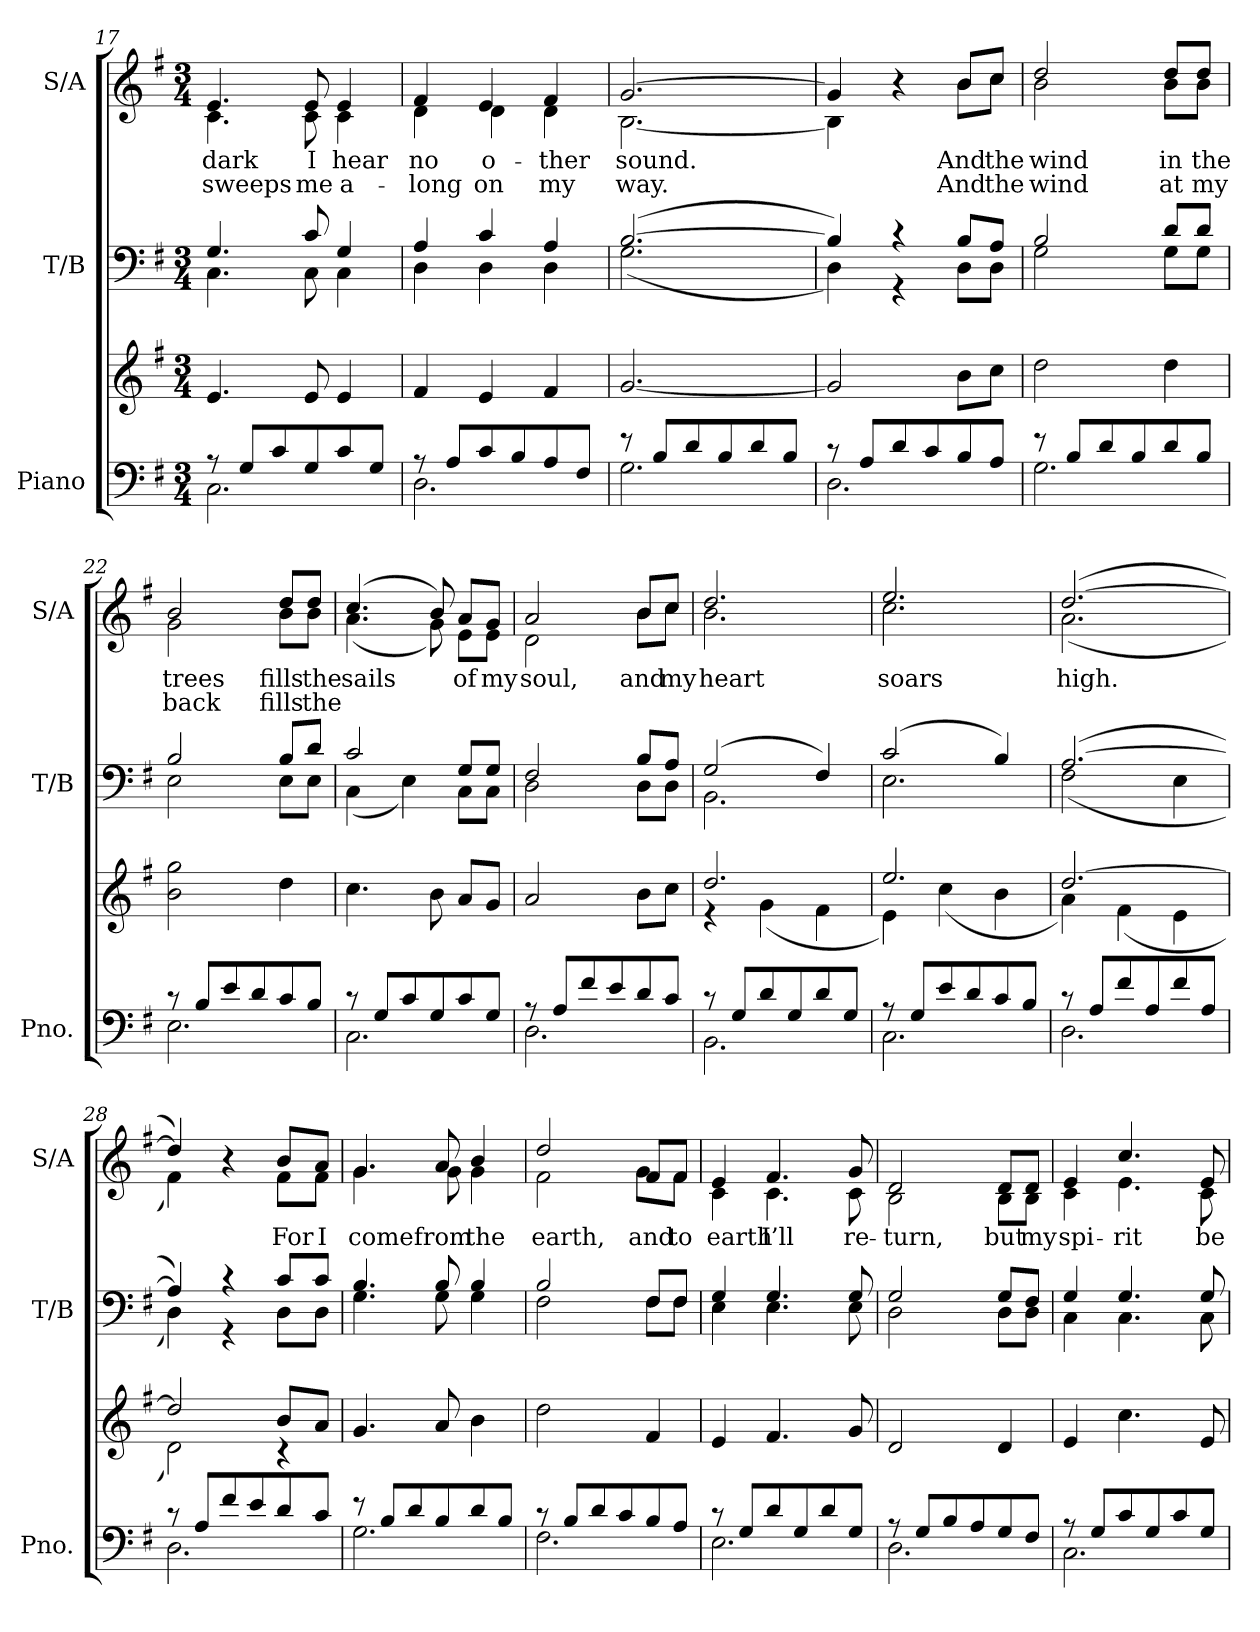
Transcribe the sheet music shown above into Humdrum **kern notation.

**kern	**kern	**kern	**kern	**text	**text
*part3	*part3	*part2	*part1	*part1	*part1
*staff4	*staff3	*staff2	*staff1	*staff1	*staff1
*I"Piano	*	*I"T/B	*I"S/A	*	*
*I'Pno.	*	*I'T/B	*I'S/A	*	*
*clefF4	*clefG2	*clefF4	*clefG2	*	*
*k[f#]	*k[f#]	*k[f#]	*k[f#]	*	*
*M3/4	*M3/4	*M3/4	*M3/4	*	*
=17	=17	=17	=17	=17	=17
*^	*	*^	*^	*	*
8r	2.C\	4.e/	4.G/	4.C\	4.e/	4.c\	dark	sweeps
8G/L	.	.	.	.	.	.	.	.
8c/	.	.	.	.	.	.	.	.
8G/	.	8e/	8c/	8C\	8e/	8c\	I	me
8c/	.	4e/	4G/	4C\	4e/	4c\	hear	a-
8G/J	.	.	.	.	.	.	.	.
=18	=18	=18	=18	=18	=18	=18	=18	=18
8r	2.D\	4f#/	4A/	4D\	4f#/	4d\	no	-long
8A/L	.	.	.	.	.	.	.	.
8c/	.	4e/	4c/	4D\	4e/	4d\	o-	on
8B/	.	.	.	.	.	.	.	.
8A/	.	4f#/	4A/	4D\	4f#/	4d\	-ther	my
8F#/J	.	.	.	.	.	.	.	.
=19	=19	=19	=19	=19	=19	=19	=19	=19
8r	2.G\	[2.g/	([2.B/	(2.G\	[2.g/	[2.B\	sound.	way.
8B/L	.	.	.	.	.	.	.	.
8d/	.	.	.	.	.	.	.	.
8B/	.	.	.	.	.	.	.	.
8d/	.	.	.	.	.	.	.	.
8B/J	.	.	.	.	.	.	.	.
=20	=20	=20	=20	=20	=20	=20	=20	=20
8r	2.D\	2g/]	4B/])	4D\)	4g/]	4B\]	.	.
8A/L	.	.	.	.	.	.	.	.
8d/	.	.	4r	4r	4ryy	4r	.	.
8c/	.	.	.	.	.	.	.	.
8B/	.	8b\L	8B/L	8D\L	8b/L	8b\L	And	And
8A/J	.	8cc\J	8A/J	8D\J	8cc/J	8cc\J	the	the
=21	=21	=21	=21	=21	=21	=21	=21	=21
8r	2.G\	2dd\	2B/	2G\	2dd/	2b\	wind	wind
8B/L	.	.	.	.	.	.	.	.
8d/	.	.	.	.	.	.	.	.
8B/	.	.	.	.	.	.	.	.
8d/	.	4dd\	8d/L	8G\L	8dd/L	8b\L	in	at
8B/J	.	.	8d/J	8G\J	8dd/J	8b\J	the	my
=22	=22	=22	=22	=22	=22	=22	=22	=22
8r	2.E\	2b\ 2gg\	2B/	2E\	2b/	2g\	trees	back
8B/L	.	.	.	.	.	.	.	.
8e/	.	.	.	.	.	.	.	.
8d/	.	.	.	.	.	.	.	.
8c/	.	4dd\	8B/L	8E\L	8dd/L	8b\L	fills	fills
8B/J	.	.	8d/J	8E\J	8dd/J	8b\J	the	the
=23	=23	=23	=23	=23	=23	=23	=23	=23
8r	2.C\	4.cc\	2c/	(4C\	(4.cc/	(4.a\	sails	.
8G/L	.	.	.	.	.	.	.	.
8c/	.	.	.	4E\)	.	.	.	.
8G/	.	8b\	.	.	8b/)	8g\)	.	.
8c/	.	8a/L	8G/L	8C\L	8a/L	8e\L	of	.
8G/J	.	8g/J	8G/J	8C\J	8g/J	8e\J	my	.
=24	=24	=24	=24	=24	=24	=24	=24	=24
8r	2.D\	2a/	2F#/	2D\	2a/	2d\	soul,	.
8A/L	.	.	.	.	.	.	.	.
8f#/	.	.	.	.	.	.	.	.
8e/	.	.	.	.	.	.	.	.
8d/	.	8b\L	8B/L	8D\L	8b/L	8b\L	and	.
8c/J	.	8cc\J	8A/J	8D\J	8cc/J	8cc\J	my	.
=25	=25	=25	=25	=25	=25	=25	=25	=25
*	*	*^	*	*	*	*	*	*
8r	2.BB\	2.dd/	4r	(2G/	2.BB\	2.dd/	2.b\	heart	.
8G/L	.	.	.	.	.	.	.	.	.
8d/	.	.	(4g\	.	.	.	.	.	.
8G/	.	.	.	.	.	.	.	.	.
8d/	.	.	4f#\	4F#/)	.	.	.	.	.
8G/J	.	.	.	.	.	.	.	.	.
=26	=26	=26	=26	=26	=26	=26	=26	=26	=26
8r	2.C\	2.ee/	4e\)	(2c/	2.E\	2.ee/	2.cc\	soars	.
8G/L	.	.	.	.	.	.	.	.	.
8e/	.	.	(4cc\	.	.	.	.	.	.
8d/	.	.	.	.	.	.	.	.	.
8c/	.	.	4b\	4B/)	.	.	.	.	.
8B/J	.	.	.	.	.	.	.	.	.
=27	=27	=27	=27	=27	=27	=27	=27	=27	=27
8r	2.D\	[2.dd/	4a\)	([2.A/	(2F#\	([2.dd/	(2.a\	high.	.
8A/L	.	.	.	.	.	.	.	.	.
8f#/	.	.	(4f#\	.	.	.	.	.	.
8A/	.	.	.	.	.	.	.	.	.
8f#/	.	.	4e\	.	4E\	.	.	.	.
8A/J	.	.	.	.	.	.	.	.	.
=28	=28	=28	=28	=28	=28	=28	=28	=28	=28
8r	2.D\	2dd/]	2d\)	4A/])	4D\)	4dd/])	4f#\)	.	.
8A/L	.	.	.	.	.	.	.	.	.
8f#/	.	.	.	4r	4r	4ryy	4r	.	.
8e/	.	.	.	.	.	.	.	.	.
8d/	.	8b/L	4r	8c/L	8D\L	8b/L	8f#\L	For	.
8c/J	.	8a/J	.	8c/J	8D\J	8a/J	8f#\J	I	.
*	*	*v	*v	*	*	*	*	*	*
=29	=29	=29	=29	=29	=29	=29	=29	=29
8r	2.G\	4.g/	4.B/	4.G\	4.g/	4.g\	come	.
8B/L	.	.	.	.	.	.	.	.
8d/	.	.	.	.	.	.	.	.
8B/	.	8a/	8B/	8G\	8a/	8g\	from	.
8d/	.	4b\	4B/	4G\	4b/	4g\	the	.
8B/J	.	.	.	.	.	.	.	.
=30	=30	=30	=30	=30	=30	=30	=30	=30
8r	2.F#\	2dd\	2B/	2F#\	2dd/	2f#\	earth,	.
8B/L	.	.	.	.	.	.	.	.
8d/	.	.	.	.	.	.	.	.
8c/	.	.	.	.	.	.	.	.
8B/	.	4f#/	8F#/L	8F#\L	8f#/L	8g\L	and	.
8A/J	.	.	8F#/J	8F#\J	8f#/J	8f#\J	to	.
=31	=31	=31	=31	=31	=31	=31	=31	=31
8r	2.E\	4e/	4G/	4E\	4e/	4c\	earth	.
8G/L	.	.	.	.	.	.	.	.
8d/	.	4.f#/	4.G/	4.E\	4.f#/	4.c\	I’ll	.
8G/	.	.	.	.	.	.	.	.
8d/	.	.	.	.	.	.	.	.
8G/J	.	8g/	8G/	8E\	8g/	8c\	re-	.
=32	=32	=32	=32	=32	=32	=32	=32	=32
8r	2.D\	2d/	2G/	2D\	2d/	2B\	-turn,	.
8G/L	.	.	.	.	.	.	.	.
8B/	.	.	.	.	.	.	.	.
8A/	.	.	.	.	.	.	.	.
8G/	.	4d/	8G/L	8D\L	8d/L	8B\L	but	.
8F#/J	.	.	8F#/J	8D\J	8d/J	8B\J	my	.
=33	=33	=33	=33	=33	=33	=33	=33	=33
8r	2.C\	4e/	4G/	4C\	4e/	4c\	spi-	.
8G/L	.	.	.	.	.	.	.	.
8c/	.	4.cc\	4.G/	4.C\	4.cc/	4.e\	-rit	.
8G/	.	.	.	.	.	.	.	.
8c/	.	.	.	.	.	.	.	.
8G/J	.	8e/	8G/	8C\	8e/	8c\	be-	.
*	*	*	*v	*v	*	*	*	*
*v	*v	*	*	*v	*v	*	*
=	=	=	=	=	=
*-	*-	*-	*-	*-	*-
